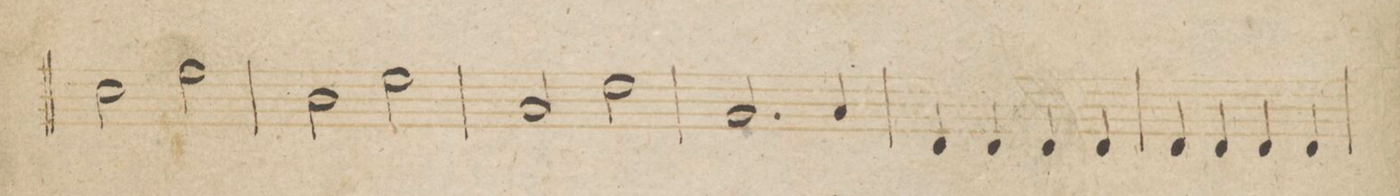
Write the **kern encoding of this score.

**kern	**dynam
*I"Fagotto 2do	*
*clefF4	*
*k[b-]	*
*met(c|)	*
*M2/2	*
2E\	.
2A\	.
=58	=58
2D\	.
2G\	.
=59	=59
2C/	.
2F\	.
=60	=60
2.BB-/	.
4C/	.
=61	=61
4FF/	.
4FF/	.
4FF/	.
4FF/	.
=62	=62
4FF/	.
4FF/	.
4FF/	.
4FF/	.
=63	=63
*-	*-
